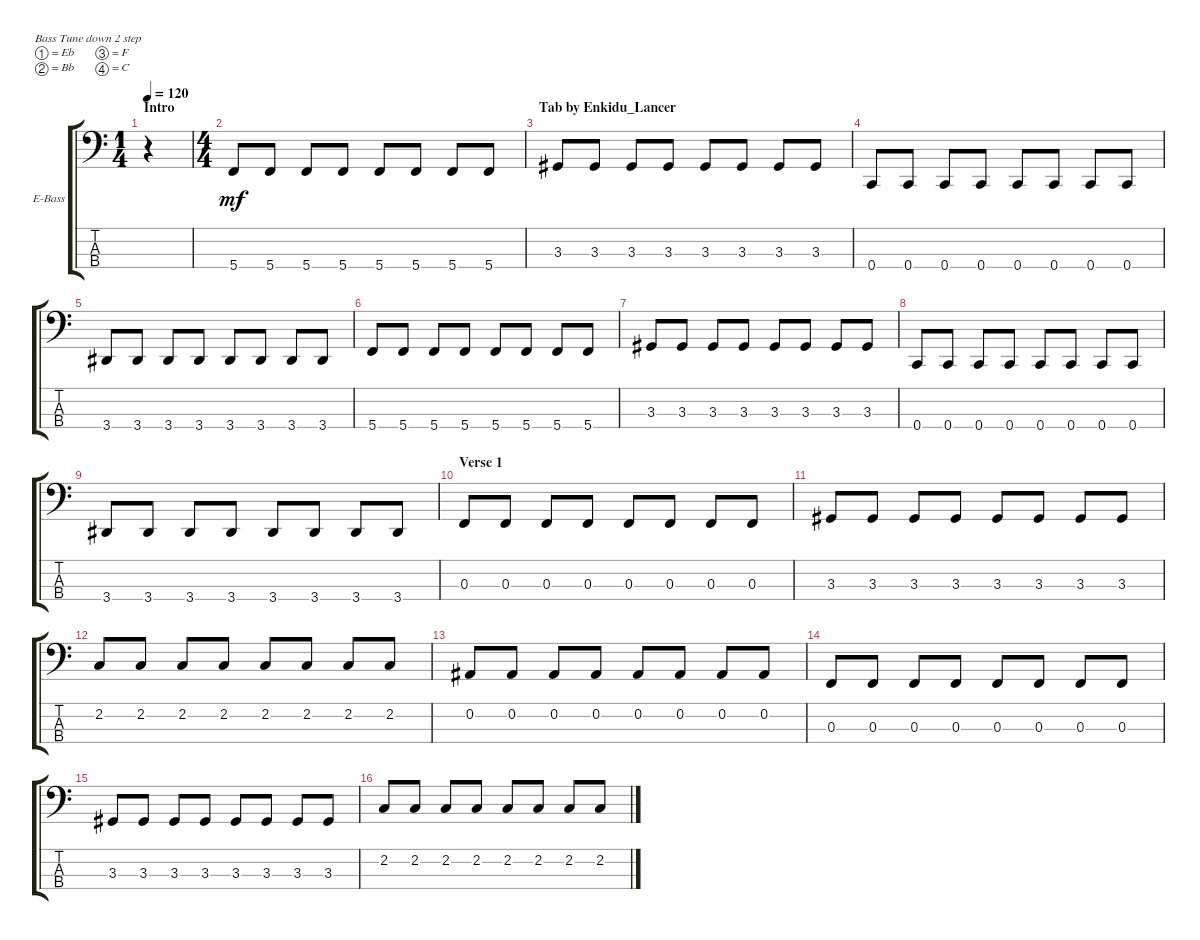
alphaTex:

\bracketExtendMode groupsimilarinstruments
\firstSystemTrackNameOrientation horizontal
\otherSystemsTrackNameOrientation horizontal
\track ("Electric Bass" "E-Bass") {instrument electricbassfinger}
\staff {score tabs}
\tuning (Eb2 Bb1 F1 C1)
\ts (1 4)
\section ("" "Intro")
\tempo 120
\clef f4
\ks c
r.4{dy mf instrument electricbassfinger} |
\ts (4 4)
5.4.8 5.4.8 5.4.8 5.4.8 5.4.8 5.4.8 5.4.8 5.4.8 |
\section ("" "Tab by Enkidu_Lancer")
3.3.8 3.3.8 3.3.8 3.3.8 3.3.8 3.3.8 3.3.8 3.3.8 |
0.4.8 0.4.8 0.4.8 0.4.8 0.4.8 0.4.8 0.4.8 0.4.8 |
3.4.8 3.4.8 3.4.8 3.4.8 3.4.8 3.4.8 3.4.8 3.4.8 |
5.4.8 5.4.8 5.4.8 5.4.8 5.4.8 5.4.8 5.4.8 5.4.8 |
3.3.8 3.3.8 3.3.8 3.3.8 3.3.8 3.3.8 3.3.8 3.3.8 |
0.4.8 0.4.8 0.4.8 0.4.8 0.4.8 0.4.8 0.4.8 0.4.8 |
3.4.8 3.4.8 3.4.8 3.4.8 3.4.8 3.4.8 3.4.8 3.4.8 |
\section ("" "Verse 1")
0.3.8 0.3.8 0.3.8 0.3.8 0.3.8 0.3.8 0.3.8 0.3.8 |
3.3.8 3.3.8 3.3.8 3.3.8 3.3.8 3.3.8 3.3.8 3.3.8 |
2.2.8 2.2.8 2.2.8 2.2.8 2.2.8 2.2.8 2.2.8 2.2.8 |
0.2.8 0.2.8 0.2.8 0.2.8 0.2.8 0.2.8 0.2.8 0.2.8 |
0.3.8 0.3.8 0.3.8 0.3.8 0.3.8 0.3.8 0.3.8 0.3.8 |
3.3.8 3.3.8 3.3.8 3.3.8 3.3.8 3.3.8 3.3.8 3.3.8 |
2.2.8 2.2.8 2.2.8 2.2.8 2.2.8 2.2.8 2.2.8 2.2.8
